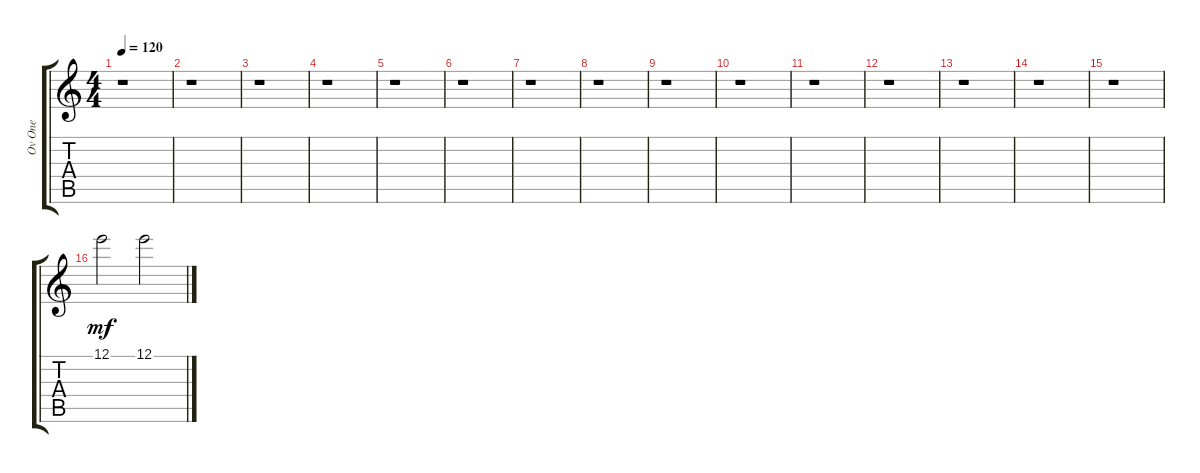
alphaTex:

\track ("Ov One" "Ov One") {instrument overdrivenguitar}
\staff {score tabs}
\tuning (E4 B3 G3 D3 A2 E2) {hide}
\ts (4 4)
\tempo 120
\clef g2
\ks c
r.1{dy mf} |
r.1 |
r.1 |
r.1 |
r.1 |
r.1 |
r.1 |
r.1 |
r.1 |
r.1 |
r.1 |
r.1 |
r.1 |
r.1 |
r.1 |
12.1.2 12.1.2
